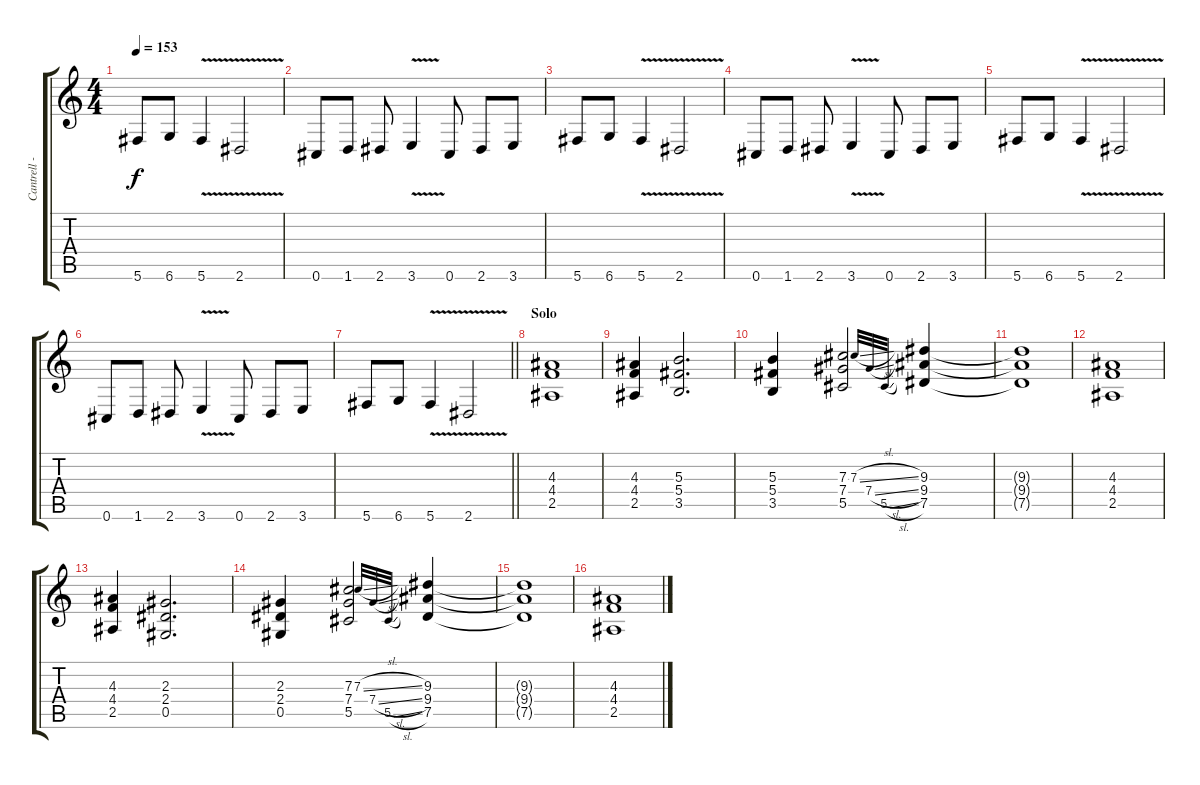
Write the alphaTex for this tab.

\track ("Cantrell - Rythme Guitar" "Cantrell -") {instrument distortionguitar}
\staff {score tabs}
\tuning (Eb4 Bb3 Gb3 Db3 Ab2 Db2) {hide}
\ts (4 4)
\tempo 153
\clef g2
\ks c
5.6.8{dy f} 6.6.8 5.6{v}.4 2.6{v}.2 |
0.6.8 1.6.8 2.6.8 3.6{v}.4 0.6.8 2.6.8 3.6.8 |
5.6.8 6.6.8 5.6{v}.4 2.6{v}.2 |
0.6.8 1.6.8 2.6.8 3.6{v}.4 0.6.8 2.6.8 3.6.8 |
5.6.8 6.6.8 5.6{v}.4 2.6{v}.2 |
0.6.8 1.6.8 2.6.8 3.6{v}.4 0.6.8 2.6.8 3.6.8 |
\barLineRight lightlight
5.6.8 6.6.8 5.6{v}.4 2.6{v}.2 |
\section ("" "Solo")
(4.3 4.4 2.5).1 |
(4.3 4.4 2.5).4 (5.3 5.4 3.5).2{d} |
(5.3 5.4 3.5).4 (7.3 7.4 5.5).2 7.3{sl}.32{gr onbeat} 7.4{sl}.32{gr onbeat} 5.5{sl}.32{gr onbeat} (9.3 9.4 7.5).4 |
(9.3{t} 9.4{t} 7.5{t}).1 |
(4.3 4.4 2.5).1 |
(4.3 4.4 2.5).4 (2.3 2.4 0.5).2{d} |
(2.3 2.4 0.5).4 (7.3 7.4 5.5).2 7.3{sl}.32{gr onbeat} 7.4{sl}.32{gr onbeat} 5.5{sl}.32{gr onbeat} (9.3 9.4 7.5).4 |
(9.3{t} 9.4{t} 7.5{t}).1 |
(4.3 4.4 2.5).1
